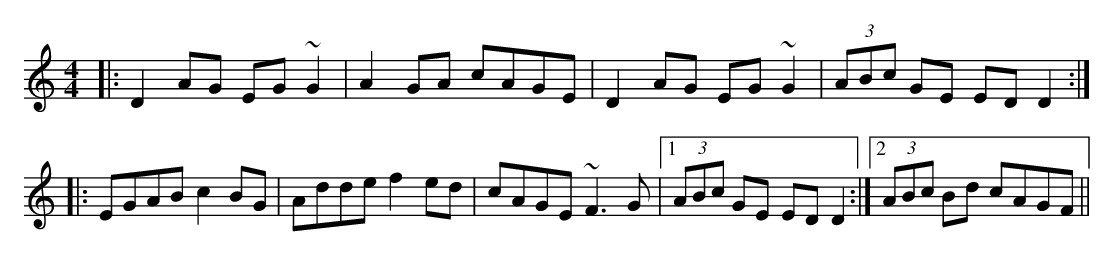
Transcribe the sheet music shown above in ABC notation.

X:1
M:4/4
K:Ddor
|:D2AG EG ~G2|A2 GA cAGE|D2 AG EG ~G2|(3ABc GE ED D2:|
|:EGAB c2 BG|Adde f2 ed|cAGE ~F3 G|1 (3ABc GE ED D2:|2 (3ABc Bd cAGF||
